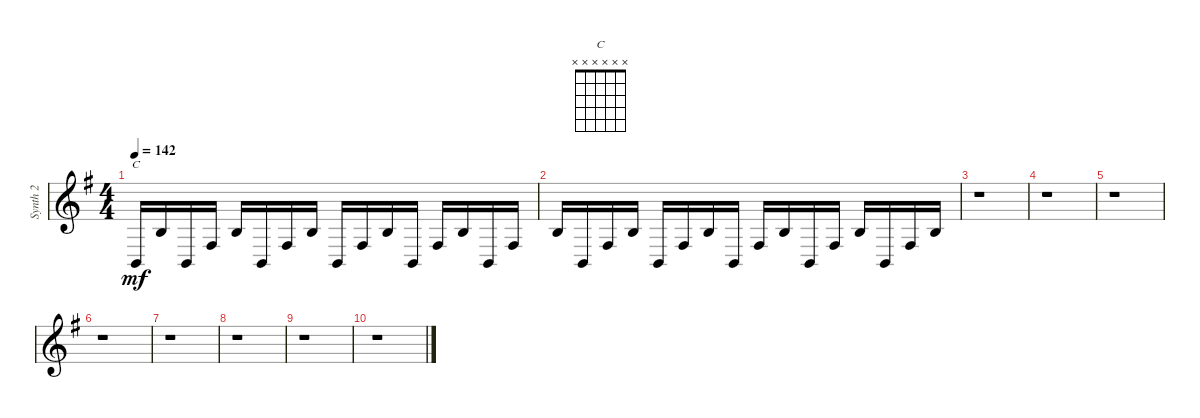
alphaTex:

\track ("Synth 2" "Synth 2") {instrument lead2sawtooth}
\staff {score}
\tuning (Eb4 Bb3 Gb3 Db3 Ab2 Eb2) {hide}
\chord ("C" x x x x x x)
\ts (4 4)
\tempo 142
\clef g2
\ks g
3.5.16{ch "C" dy mf} 5.3.16 3.5.16 5.4.16 5.3.16 3.5.16 5.4.16 5.3.16 3.5.16 5.4.16 5.3.16 3.5.16 5.4.16 5.3.16 3.5.16 5.4.16 |
5.3.16 3.5.16 5.4.16 5.3.16 3.5.16 5.4.16 5.3.16 3.5.16 5.4.16 5.3.16 3.5.16 5.4.16 5.3.16 3.5.16 5.4.16 5.3.16 |
r.1 |
r.1 |
r.1 |
r.1 |
r.1 |
r.1 |
r.1 |
r.1
